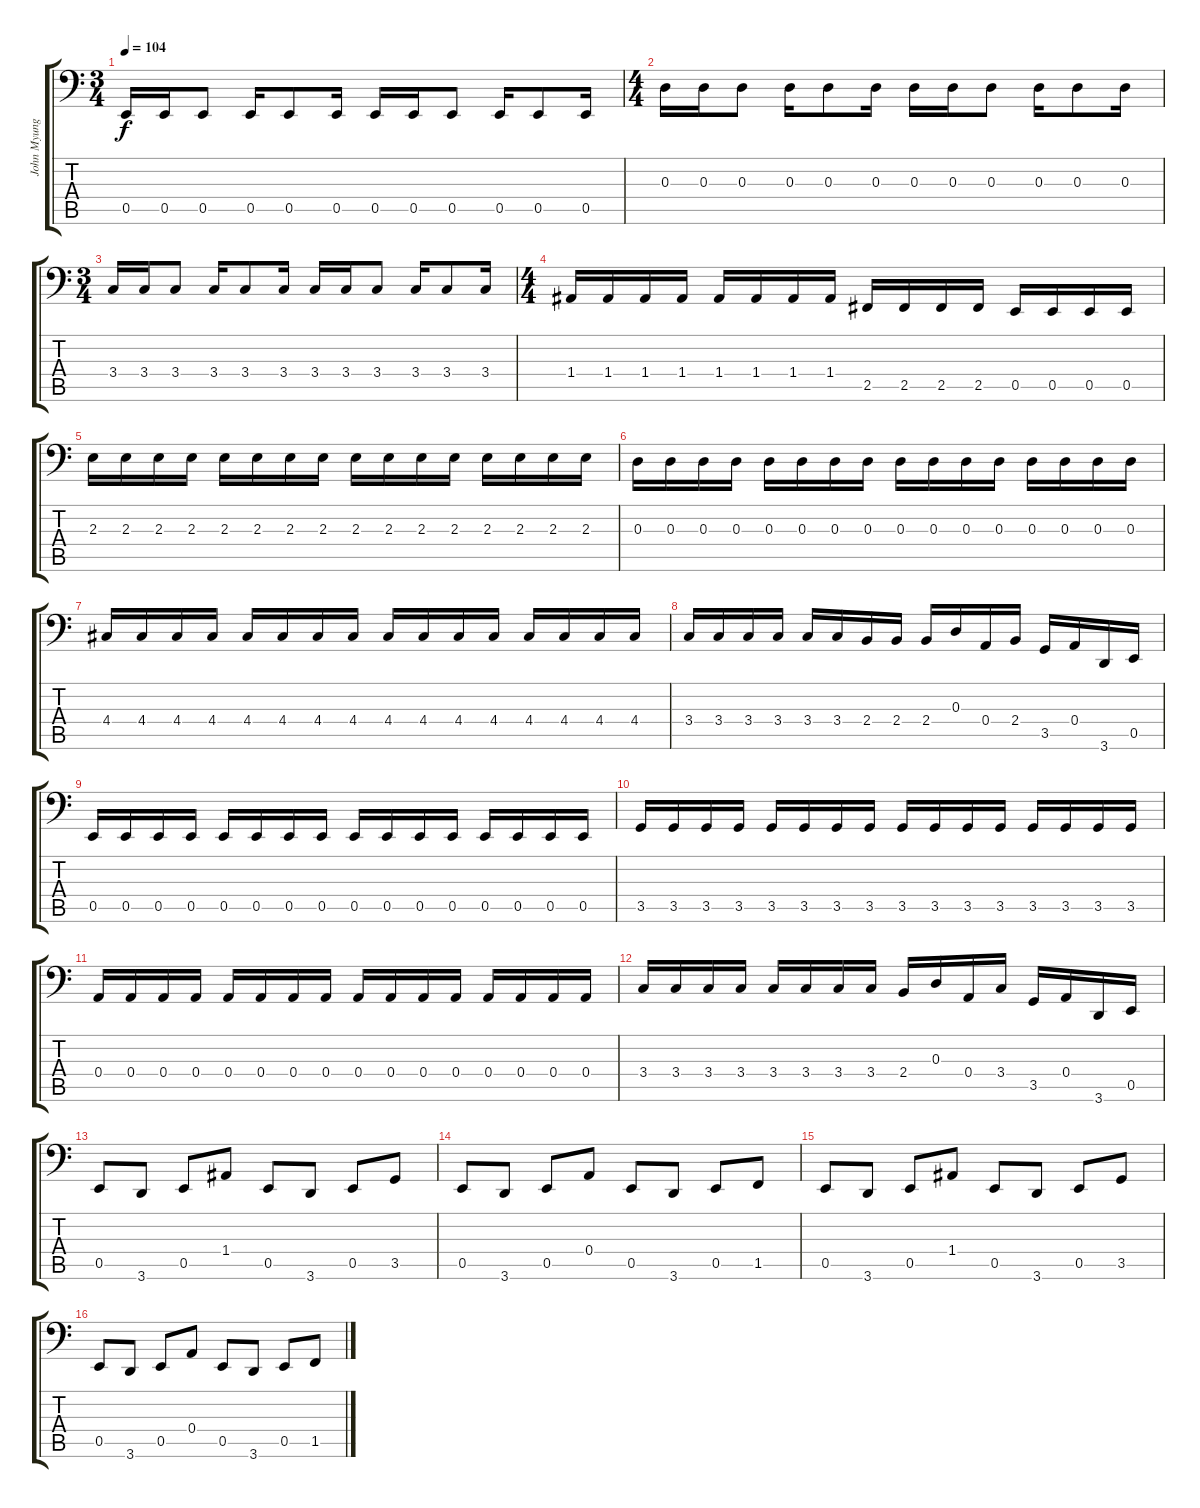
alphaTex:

\track ("John Myung" "John Myung") {instrument electricbassfinger}
\staff {score tabs}
\tuning (C3 G2 D2 A1 E1 B0) {hide}
\ts (3 4)
\tempo 104
\clef f4
\ks c
0.5.16{dy f} 0.5.16 0.5.8 0.5.16 0.5.8 0.5.16 0.5.16 0.5.16 0.5.8 0.5.16 0.5.8 0.5.16 |
\ts (4 4)
0.3.16 0.3.16 0.3.8 0.3.16 0.3.8 0.3.16 0.3.16 0.3.16 0.3.8 0.3.16 0.3.8 0.3.16 |
\ts (3 4)
3.4.16 3.4.16 3.4.8 3.4.16 3.4.8 3.4.16 3.4.16 3.4.16 3.4.8 3.4.16 3.4.8 3.4.16 |
\ts (4 4)
1.4.16 1.4.16 1.4.16 1.4.16 1.4.16 1.4.16 1.4.16 1.4.16 2.5.16 2.5.16 2.5.16 2.5.16 0.5.16 0.5.16 0.5.16 0.5.16 |
2.3.16 2.3.16 2.3.16 2.3.16 2.3.16 2.3.16 2.3.16 2.3.16 2.3.16 2.3.16 2.3.16 2.3.16 2.3.16 2.3.16 2.3.16 2.3.16 |
0.3.16 0.3.16 0.3.16 0.3.16 0.3.16 0.3.16 0.3.16 0.3.16 0.3.16 0.3.16 0.3.16 0.3.16 0.3.16 0.3.16 0.3.16 0.3.16 |
4.4.16 4.4.16 4.4.16 4.4.16 4.4.16 4.4.16 4.4.16 4.4.16 4.4.16 4.4.16 4.4.16 4.4.16 4.4.16 4.4.16 4.4.16 4.4.16 |
3.4.16 3.4.16 3.4.16 3.4.16 3.4.16 3.4.16 2.4.16 2.4.16 2.4.16 0.3.16 0.4.16 2.4.16 3.5.16 0.4.16 3.6.16 0.5.16 |
0.5.16 0.5.16 0.5.16 0.5.16 0.5.16 0.5.16 0.5.16 0.5.16 0.5.16 0.5.16 0.5.16 0.5.16 0.5.16 0.5.16 0.5.16 0.5.16 |
3.5.16 3.5.16 3.5.16 3.5.16 3.5.16 3.5.16 3.5.16 3.5.16 3.5.16 3.5.16 3.5.16 3.5.16 3.5.16 3.5.16 3.5.16 3.5.16 |
0.4.16 0.4.16 0.4.16 0.4.16 0.4.16 0.4.16 0.4.16 0.4.16 0.4.16 0.4.16 0.4.16 0.4.16 0.4.16 0.4.16 0.4.16 0.4.16 |
3.4.16 3.4.16 3.4.16 3.4.16 3.4.16 3.4.16 3.4.16 3.4.16 2.4.16 0.3.16 0.4.16 3.4.16 3.5.16 0.4.16 3.6.16 0.5.16 |
0.5.8 3.6.8 0.5.8 1.4.8 0.5.8 3.6.8 0.5.8 3.5.8 |
0.5.8 3.6.8 0.5.8 0.4.8 0.5.8 3.6.8 0.5.8 1.5.8 |
0.5.8 3.6.8 0.5.8 1.4.8 0.5.8 3.6.8 0.5.8 3.5.8 |
0.5.8 3.6.8 0.5.8 0.4.8 0.5.8 3.6.8 0.5.8 1.5.8
